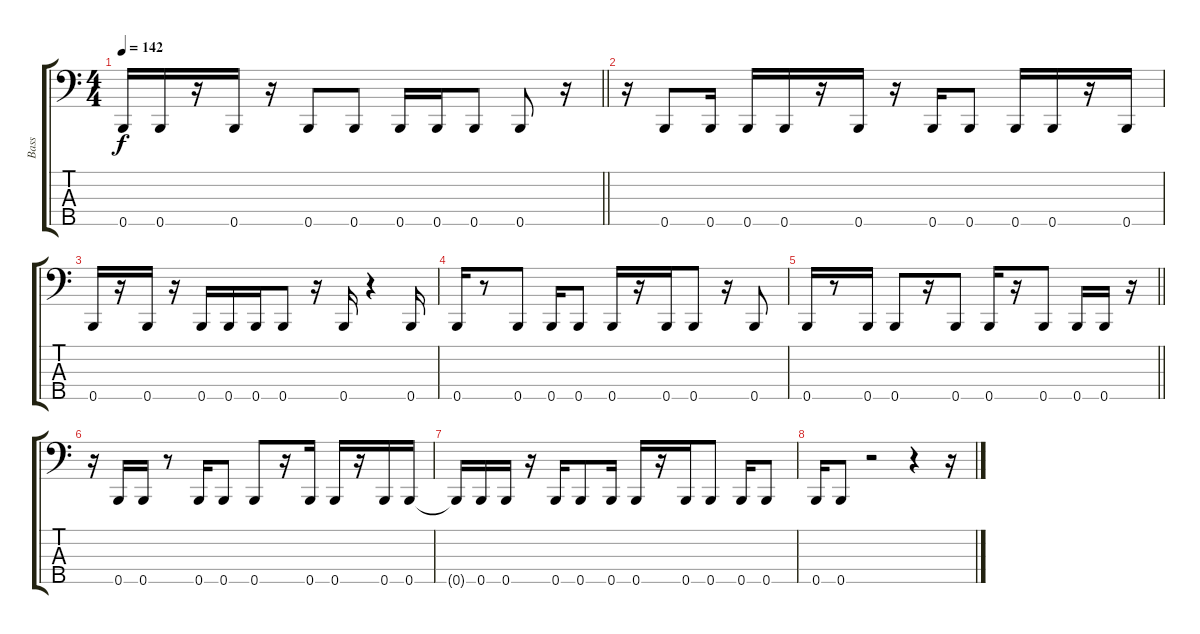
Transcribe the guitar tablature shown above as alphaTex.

\track ("Bass" "Bass") {instrument electricbassfinger}
\staff {score tabs}
\tuning (G2 D2 A1 E1 B0) {hide}
\ts (4 4)
\tempo 142
\clef f4
\barLineRight lightlight
\ks c
0.5.16{dy f} 0.5.16 r.16 0.5.16 r.16 0.5.8 0.5.8 0.5.16 0.5.16 0.5.8 0.5.8 r.16 |
r.16 0.5.8 0.5.16 0.5.16 0.5.16 r.16 0.5.16 r.16 0.5.16 0.5.8 0.5.16 0.5.16 r.16 0.5.16 |
0.5.16 r.16 0.5.16 r.16 0.5.16 0.5.16 0.5.16 0.5.8 r.16 0.5.16 r.4 0.5.16 |
0.5.16 r.8 0.5.8 0.5.16 0.5.8 0.5.16 r.16 0.5.16 0.5.8 r.16 0.5.8 |
\barLineRight lightlight
0.5.16 r.8 0.5.16 0.5.8 r.16 0.5.8 0.5.16 r.16 0.5.8 0.5.16 0.5.16 r.16 |
r.16 0.5.16 0.5.16 r.8 0.5.16 0.5.8 0.5.8 r.16 0.5.16 0.5.16 r.16 0.5.16 0.5.16 |
0.5{t}.16 0.5.16 0.5.16 r.16 0.5.16 0.5.8 0.5.16 0.5.16 r.16 0.5.16 0.5.8 0.5.16 0.5.8 |
0.5.16 0.5.8 r.2 r.4 r.16
